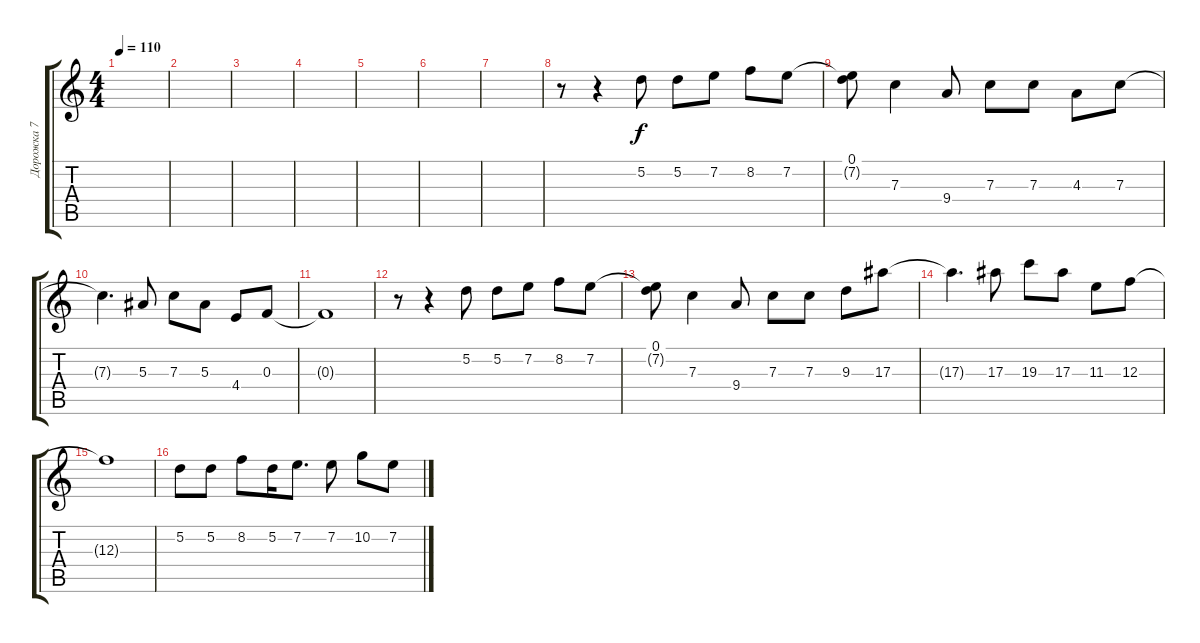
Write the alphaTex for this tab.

\track ("Дорожка 7" "Дорожка 7") {instrument acousticguitarsteel}
\staff {score tabs}
\tuning (D4 A3 F3 C3 G2 D2) {hide}
\ts (4 4)
\tempo 110
\clef g2
\ks c
|
|
|
|
|
|
|
r.8 r.4 5.2.8 5.2.8 7.2.8 8.2.8 7.2.8 |
(0.1 7.2{t}).8 7.3.4 9.4.8 7.3.8 7.3.8 4.3.8 7.3.8 |
7.3{t}.4{d} 5.3.8 7.3.8 5.3.8 4.4.8 0.3.8 |
0.3{t}.1 |
r.8 r.4 5.2.8 5.2.8 7.2.8 8.2.8 7.2.8 |
(0.1 7.2{t}).8 7.3.4 9.4.8 7.3.8 7.3.8 9.3.8 17.3.8 |
17.3{t}.4{d} 17.3.8 19.3.8 17.3.8 11.3.8 12.3.8 |
12.3{t}.1 |
5.2.8 5.2.8 8.2.8 5.2.16 7.2.8{d} 7.2.8 10.2.8 7.2.8
